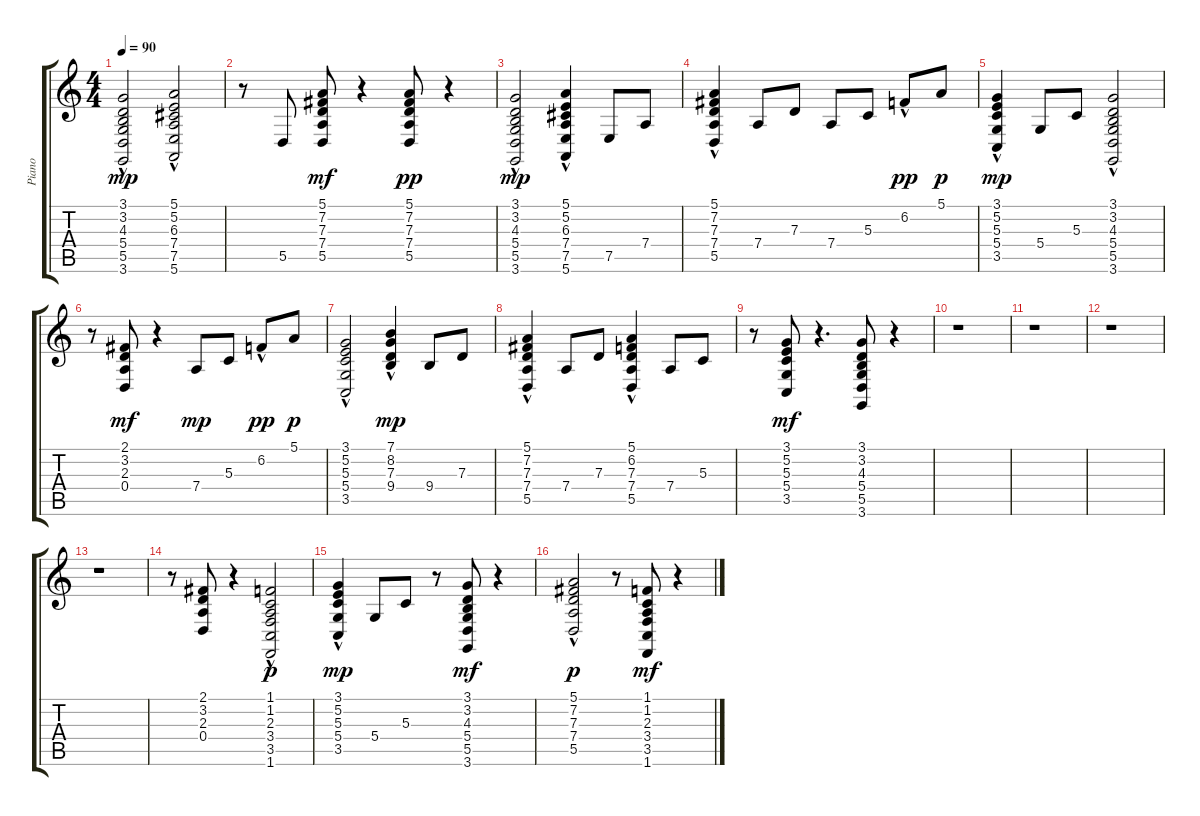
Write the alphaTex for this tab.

\track ("Piano   " "Piano   ") {instrument acousticgrandpiano}
\staff {score tabs}
\tuning (E4 B3 G3 D3 A2 E2) {hide}
\ts (4 4)
\tempo 90
\clef g2
\ks c
(3.1 3.2 4.3 5.4{hac} 5.5 3.6).2{dy mp} (5.1 5.2 6.3 7.4 7.5{hac} 5.6).2 |
r.8 5.5.8 (5.1 7.2 7.3 7.4 5.5).8{dy mf} r.4 (5.1 7.2 7.3 7.4 5.5).8{dy pp} r.4 |
(3.1 3.2 4.3{hac} 5.4 5.5 3.6).2{dy mp} (5.1 5.2 6.3 7.4 7.5{hac} 5.6).4 7.5.8 7.4.8 |
(5.1 7.2 7.3 7.4{hac} 5.5).4 7.4.8 7.3.8 7.4.8 5.3.8 6.2{hac}.8{dy pp} 5.1.8{dy p} |
(3.1 5.2 5.3 5.4{hac} 3.5).4{dy mp} 5.4.8 5.3.8 (3.1 3.2 4.3{hac} 5.4 5.5 3.6).2 |
r.8 (2.1 3.2 2.3 0.4).8{dy mf} r.4 7.4.8{dy mp} 5.3.8 6.2{hac}.8{dy pp} 5.1.8{dy p} |
(3.1 5.2 5.3 5.4{hac} 3.5).2 (7.1 8.2 7.3 9.4{hac}).4{dy mp} 9.4.8 7.3.8 |
(5.1 7.2 7.3 7.4{hac} 5.5).4 7.4.8 7.3.8 (5.1 6.2 7.3 7.4{hac} 5.5).4 7.4.8 5.3.8 |
r.8 (3.1 5.2 5.3 5.4 3.5).8{dy mf} r.4{d} (3.1 3.2 4.3 5.4 5.5 3.6).8 r.4 |
r.1 |
r.1 |
r.1 |
r.1 |
r.8 (2.1 3.2 2.3 0.4).8 r.4 (1.1 1.2 2.3{hac} 3.4 3.5 1.6).2{dy p} |
(3.1 5.2 5.3 5.4{hac} 3.5).4{dy mp} 5.4.8 5.3.8 r.8 (3.1 3.2 4.3 5.4 5.5 3.6).8{dy mf} r.4 |
(5.1 7.2 7.3 7.4{hac} 5.5).2{dy p} r.8 (1.1 1.2 2.3 3.4 3.5 1.6).8{dy mf} r.4
